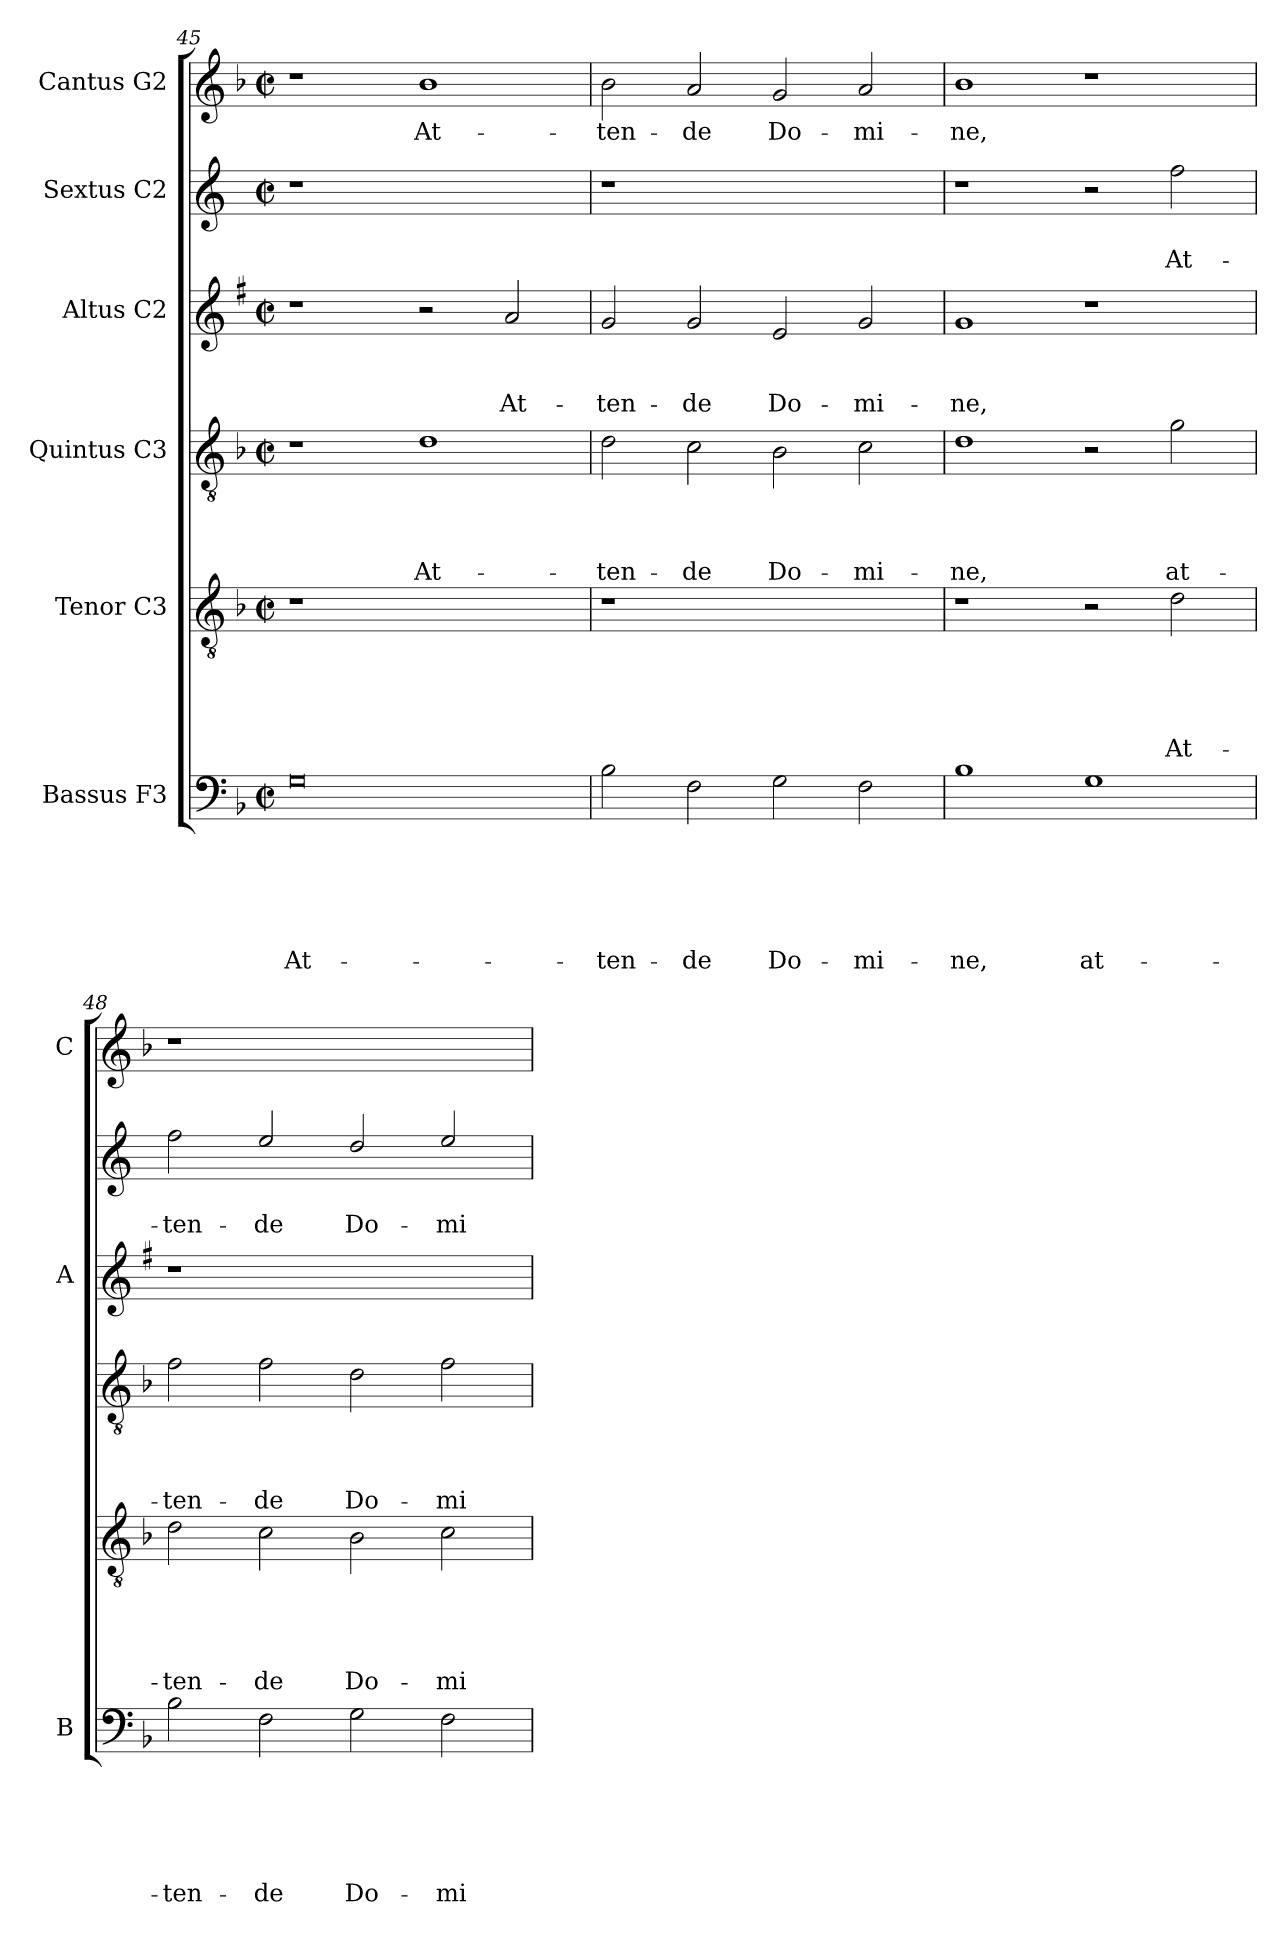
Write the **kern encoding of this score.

**kern	**text	**text	**text	**text	**text	**text	**kern	**text	**text	**text	**text	**text	**kern	**text	**text	**text	**text	**kern	**text	**text	**text	**kern	**text	**text	**kern	**text
*part6	*part6	*part6	*part6	*part6	*part6	*part6	*part5	*part5	*part5	*part5	*part5	*part5	*part4	*part4	*part4	*part4	*part4	*part3	*part3	*part3	*part3	*part2	*part2	*part2	*part1	*part1
*staff6	*staff6	*staff6	*staff6	*staff6	*staff6	*staff6	*staff5	*staff5	*staff5	*staff5	*staff5	*staff5	*staff4	*staff4	*staff4	*staff4	*staff4	*staff3	*staff3	*staff3	*staff3	*staff2	*staff2	*staff2	*staff1	*staff1
*I"Bassus F3	*	*	*	*	*	*	*I"Tenor C3	*	*	*	*	*	*I"Quintus C3	*	*	*	*	*I"Altus C2	*	*	*	*I"Sextus C2	*	*	*I"Cantus G2	*
*I'B	*	*	*	*	*	*	*	*	*	*	*	*	*	*	*	*	*	*I'A	*	*	*	*	*	*	*I'C	*
*clefF4	*	*	*	*	*	*	*clefGv2	*	*	*	*	*	*clefGv2	*	*	*	*	*clefG2	*	*	*	*clefG2	*	*	*clefG2	*
*	*	*	*	*	*	*	*	*	*	*	*	*	*	*	*	*	*	*ITrd1c2	*	*	*	*ITrd4c7	*	*	*	*
*k[b-]	*	*	*	*	*	*	*k[b-]	*	*	*	*	*	*k[b-]	*	*	*	*	*k[b-]	*	*	*	*k[b-]	*	*	*k[b-]	*
*F:	*	*	*	*	*	*	*F:	*	*	*	*	*	*F:	*	*	*	*	*F:	*	*	*	*F:	*	*	*F:	*
*M2/2	*	*	*	*	*	*	*M2/2	*	*	*	*	*	*M2/2	*	*	*	*	*M2/2	*	*	*	*M2/2	*	*	*M2/2	*
*met(c|)	*	*	*	*	*	*	*met(c|)	*	*	*	*	*	*met(c|)	*	*	*	*	*met(c|)	*	*	*	*met(c|)	*	*	*met(c|)	*
=45	=45	=45	=45	=45	=45	=45	=45	=45	=45	=45	=45	=45	=45	=45	=45	=45	=45	=45	=45	=45	=45	=45	=45	=45	=45	=45
!	!	!	!	!	!	!LO:LY:b	!	!	!	!	!	!	!	!	!	!	!	!	!	!	!	!	!	!	!	!
0G	.	.	.	.	.	At-	1r	.	.	.	.	.	1r	.	.	.	.	1r	.	.	.	1r	.	.	1r	.
!	!	!	!	!	!	!	!	!	!	!	!	!	!	!	!	!	!LO:LY:b	!	!	!	!	!	!	!	!	!LO:LY:b
.	.	.	.	.	.	.	1ryy	.	.	.	.	.	1d	.	.	.	At-	2r	.	.	.	1ryy	.	.	1b-	At-
!	!	!	!	!	!	!	!	!	!	!	!	!	!	!	!	!	!	!	!	!	!LO:LY:b	!	!	!	!	!
.	.	.	.	.	.	.	.	.	.	.	.	.	.	.	.	.	.	2g/	.	.	At-	.	.	.	.	.
=46	=46	=46	=46	=46	=46	=46	=46	=46	=46	=46	=46	=46	=46	=46	=46	=46	=46	=46	=46	=46	=46	=46	=46	=46	=46	=46
!	!	!	!	!	!	!LO:LY:b	!	!	!	!	!	!	!	!	!	!	!LO:LY:b	!	!	!	!LO:LY:b	!	!	!	!	!LO:LY:b
2B-\	.	.	.	.	.	-ten-	1r	.	.	.	.	.	2d\	.	.	.	-ten-	2f/	.	.	-ten-	1r	.	.	2b-\	-ten-
!	!	!	!	!	!	!LO:LY:b	!	!	!	!	!	!	!	!	!	!	!LO:LY:b	!	!	!	!LO:LY:b	!	!	!	!	!LO:LY:b
2F\	.	.	.	.	.	-de	.	.	.	.	.	.	2c\	.	.	.	-de	2f/	.	.	-de	.	.	.	2a/	-de
!	!	!	!	!	!	!LO:LY:b	!	!	!	!	!	!	!	!	!	!	!LO:LY:b	!	!	!	!LO:LY:b	!	!	!	!	!LO:LY:b
2G\	.	.	.	.	.	Do-	1ryy	.	.	.	.	.	2B-\	.	.	.	Do-	2d/	.	.	Do-	1ryy	.	.	2g/	Do-
!	!	!	!	!	!	!LO:LY:b	!	!	!	!	!	!	!	!	!	!	!LO:LY:b	!	!	!	!LO:LY:b	!	!	!	!	!LO:LY:b
2F\	.	.	.	.	.	-mi-	.	.	.	.	.	.	2c\	.	.	.	-mi-	2f/	.	.	-mi-	.	.	.	2a/	-mi-
=47	=47	=47	=47	=47	=47	=47	=47	=47	=47	=47	=47	=47	=47	=47	=47	=47	=47	=47	=47	=47	=47	=47	=47	=47	=47	=47
!	!	!	!	!	!	!LO:LY:b	!	!	!	!	!	!	!	!	!	!	!LO:LY:b	!	!	!	!LO:LY:b	!	!	!	!	!LO:LY:b
1B-	.	.	.	.	.	-ne,	1r	.	.	.	.	.	1d	.	.	.	-ne,	1f	.	.	-ne,	1r	.	.	1b-	-ne,
!	!	!	!	!	!	!LO:LY:b	!	!	!	!	!	!	!	!	!	!	!	!	!	!	!	!	!	!	!	!
1G	.	.	.	.	.	at-	2r	.	.	.	.	.	2r	.	.	.	.	1r	.	.	.	2r	.	.	1r	.
!	!	!	!	!	!	!	!	!	!	!	!	!LO:LY:b	!	!	!	!	!LO:LY:b	!	!	!	!	!	!	!LO:LY:b	!	!
.	.	.	.	.	.	.	2d\	.	.	.	.	At-	2g\	.	.	.	at-	.	.	.	.	2b-\	.	At-	.	.
=48	=48	=48	=48	=48	=48	=48	=48	=48	=48	=48	=48	=48	=48	=48	=48	=48	=48	=48	=48	=48	=48	=48	=48	=48	=48	=48
!	!	!	!	!	!	!LO:LY:b	!	!	!	!	!	!LO:LY:b	!	!	!	!	!LO:LY:b	!	!	!	!	!	!	!LO:LY:b	!	!
2B-\	.	.	.	.	.	-ten-	2d\	.	.	.	.	-ten-	2f\	.	.	.	-ten-	1r	.	.	.	2b-\	.	-ten-	1r	.
!	!	!	!	!	!	!LO:LY:b	!	!	!	!	!	!LO:LY:b	!	!	!	!	!LO:LY:b	!	!	!	!	!	!	!LO:LY:b	!	!
2F\	.	.	.	.	.	-de	2c\	.	.	.	.	-de	2f\	.	.	.	-de	.	.	.	.	2a/	.	-de	.	.
!	!	!	!	!	!	!LO:LY:b	!	!	!	!	!	!LO:LY:b	!	!	!	!	!LO:LY:b	!	!	!	!	!	!	!LO:LY:b	!	!
2G\	.	.	.	.	.	Do-	2B-\	.	.	.	.	Do-	2d\	.	.	.	Do-	1ryy	.	.	.	2g/	.	Do-	1ryy	.
!	!	!	!	!	!	!LO:LY:b	!	!	!	!	!	!LO:LY:b	!	!	!	!	!LO:LY:b	!	!	!	!	!	!	!LO:LY:b	!	!
2F\	.	.	.	.	.	-mi-	2c\	.	.	.	.	-mi-	2f\	.	.	.	-mi-	.	.	.	.	2a/	.	-mi-	.	.
=	=	=	=	=	=	=	=	=	=	=	=	=	=	=	=	=	=	=	=	=	=	=	=	=	=	=
*-	*-	*-	*-	*-	*-	*-	*-	*-	*-	*-	*-	*-	*-	*-	*-	*-	*-	*-	*-	*-	*-	*-	*-	*-	*-	*-
